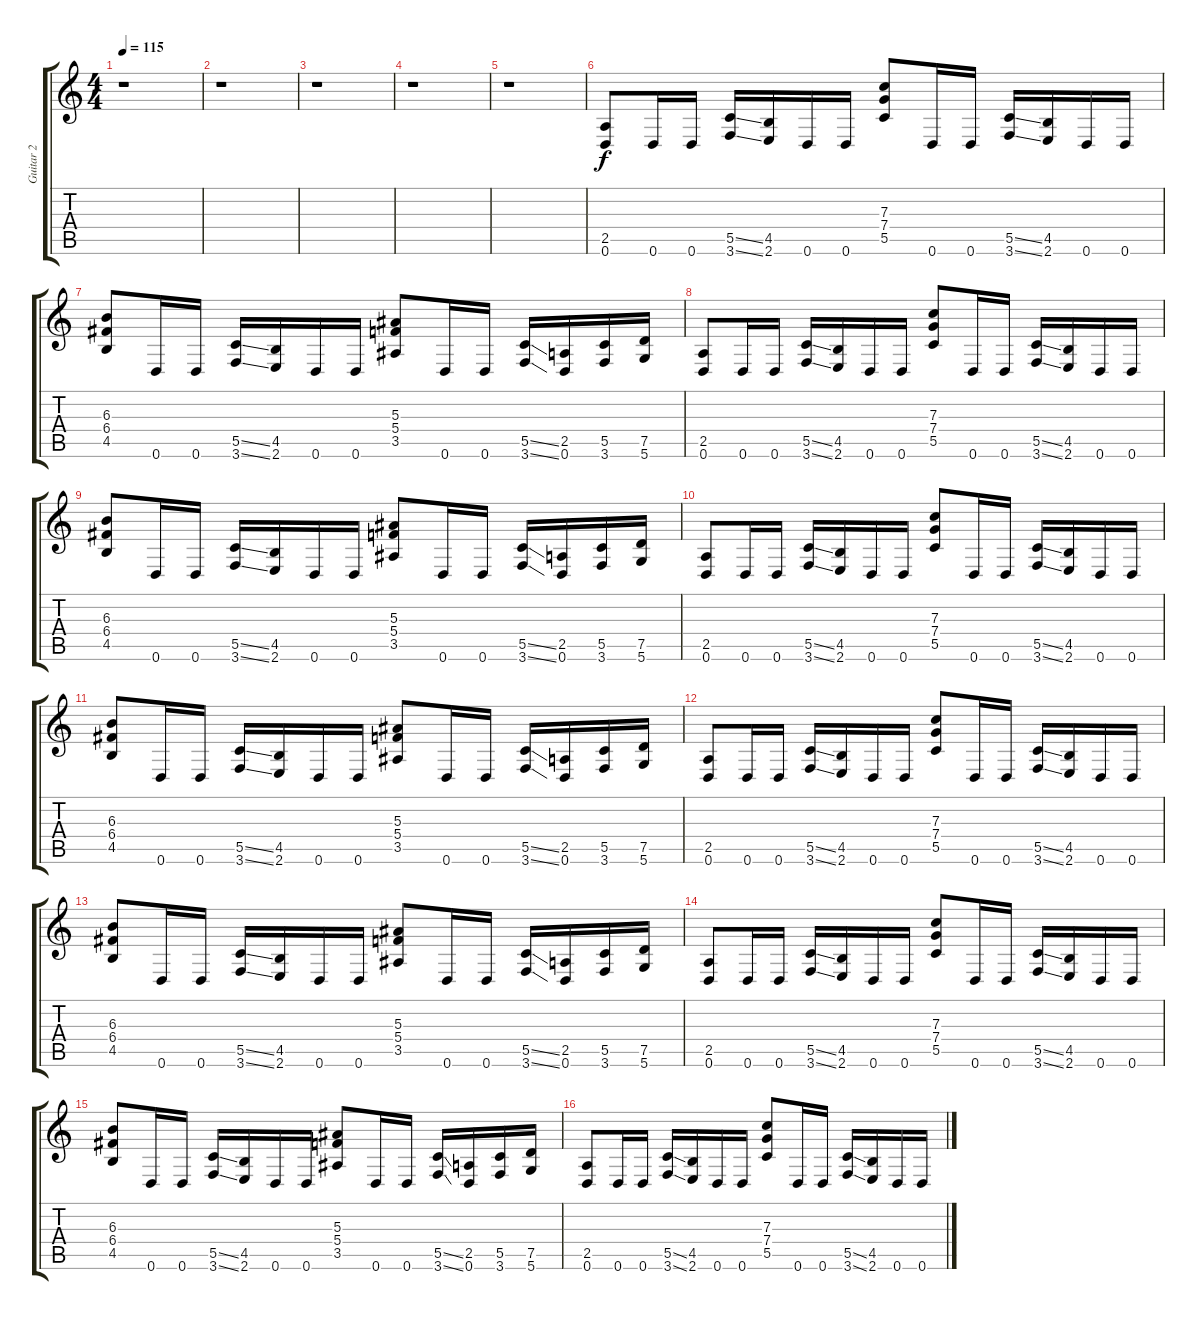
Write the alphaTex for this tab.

\track ("Guitar 2" "Guitar 2") {instrument overdrivenguitar}
\staff {score tabs}
\tuning (D4 A3 F3 C3 G2 D2) {hide}
\ts (4 4)
\tempo 115
\clef g2
\ks c
r.1{dy f instrument overdrivenguitar} |
r.1 |
r.1 |
r.1 |
r.1 |
(2.5 0.6).8 0.6.16 0.6.16 (5.5{ss} 3.6{ss}).16 (4.5 2.6).16 0.6.16 0.6.16 (7.3 7.4 5.5).8 0.6.16 0.6.16 (5.5{ss} 3.6{ss}).16 (4.5 2.6).16 0.6.16 0.6.16 |
(6.3 6.4 4.5).8 0.6.16 0.6.16 (5.5{ss} 3.6{ss}).16 (4.5 2.6).16 0.6.16 0.6.16 (5.3 5.4 3.5).8 0.6.16 0.6.16 (5.5{ss} 3.6{ss}).16 (2.5 0.6).16 (5.5 3.6).16 (7.5 5.6).16 |
(2.5 0.6).8 0.6.16 0.6.16 (5.5{ss} 3.6{ss}).16 (4.5 2.6).16 0.6.16 0.6.16 (7.3 7.4 5.5).8 0.6.16 0.6.16 (5.5{ss} 3.6{ss}).16 (4.5 2.6).16 0.6.16 0.6.16 |
(6.3 6.4 4.5).8 0.6.16 0.6.16 (5.5{ss} 3.6{ss}).16 (4.5 2.6).16 0.6.16 0.6.16 (5.3 5.4 3.5).8 0.6.16 0.6.16 (5.5{ss} 3.6{ss}).16 (2.5 0.6).16 (5.5 3.6).16 (7.5 5.6).16 |
(2.5 0.6).8 0.6.16 0.6.16 (5.5{ss} 3.6{ss}).16 (4.5 2.6).16 0.6.16 0.6.16 (7.3 7.4 5.5).8 0.6.16 0.6.16 (5.5{ss} 3.6{ss}).16 (4.5 2.6).16 0.6.16 0.6.16 |
(6.3 6.4 4.5).8 0.6.16 0.6.16 (5.5{ss} 3.6{ss}).16 (4.5 2.6).16 0.6.16 0.6.16 (5.3 5.4 3.5).8 0.6.16 0.6.16 (5.5{ss} 3.6{ss}).16 (2.5 0.6).16 (5.5 3.6).16 (7.5 5.6).16 |
(2.5 0.6).8 0.6.16 0.6.16 (5.5{ss} 3.6{ss}).16 (4.5 2.6).16 0.6.16 0.6.16 (7.3 7.4 5.5).8 0.6.16 0.6.16 (5.5{ss} 3.6{ss}).16 (4.5 2.6).16 0.6.16 0.6.16 |
(6.3 6.4 4.5).8 0.6.16 0.6.16 (5.5{ss} 3.6{ss}).16 (4.5 2.6).16 0.6.16 0.6.16 (5.3 5.4 3.5).8 0.6.16 0.6.16 (5.5{ss} 3.6{ss}).16 (2.5 0.6).16 (5.5 3.6).16 (7.5 5.6).16 |
(2.5 0.6).8 0.6.16 0.6.16 (5.5{ss} 3.6{ss}).16 (4.5 2.6).16 0.6.16 0.6.16 (7.3 7.4 5.5).8 0.6.16 0.6.16 (5.5{ss} 3.6{ss}).16 (4.5 2.6).16 0.6.16 0.6.16 |
(6.3 6.4 4.5).8 0.6.16 0.6.16 (5.5{ss} 3.6{ss}).16 (4.5 2.6).16 0.6.16 0.6.16 (5.3 5.4 3.5).8 0.6.16 0.6.16 (5.5{ss} 3.6{ss}).16 (2.5 0.6).16 (5.5 3.6).16 (7.5 5.6).16 |
(2.5 0.6).8 0.6.16 0.6.16 (5.5{ss} 3.6{ss}).16 (4.5 2.6).16 0.6.16 0.6.16 (7.3 7.4 5.5).8 0.6.16 0.6.16 (5.5{ss} 3.6{ss}).16 (4.5 2.6).16 0.6.16 0.6.16
